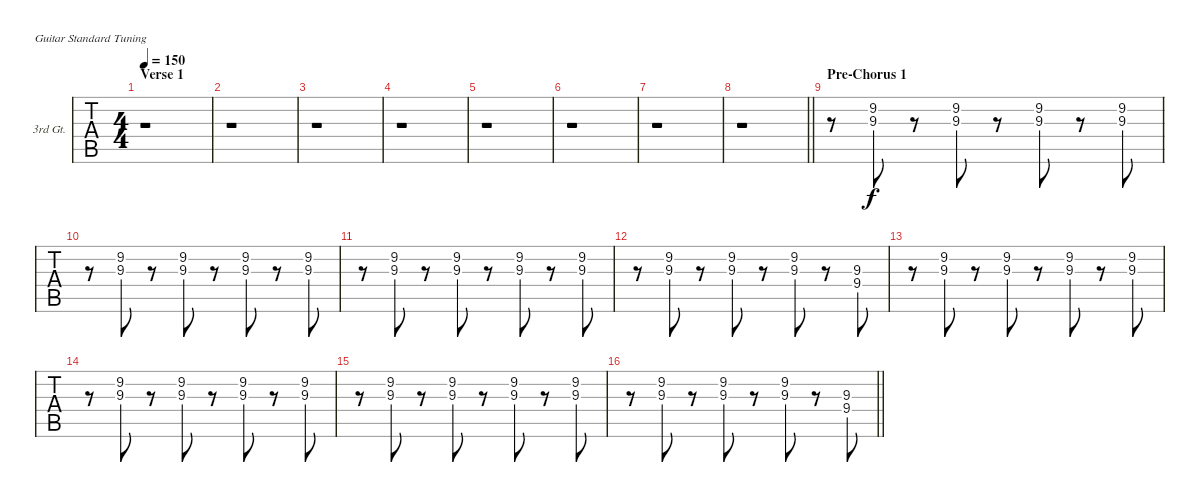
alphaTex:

\bracketExtendMode groupsimilarinstruments
\firstSystemTrackNameOrientation horizontal
\otherSystemsTrackNameOrientation horizontal
\track ("3rd Guitar" "3rd Gt.") {instrument overdrivenguitar}
\staff {tabs}
\tuning (E4 B3 G3 D3 A2 E2)
\ts (4 4)
\section ("" "Verse 1")
\tempo 150
\clef g2
\ks e
r.1{dy f} |
r.1 |
r.1 |
r.1 |
r.1 |
r.1 |
r.1 |
\barLineRight lightlight
r.1 |
\section ("" "Pre-Chorus 1")
r.8 (9.3 9.2).8 r.8 (9.3 9.2).8 r.8 (9.3 9.2).8 r.8 (9.3 9.2).8 |
r.8 (9.3 9.2).8 r.8 (9.3 9.2).8 r.8 (9.3 9.2).8 r.8 (9.3 9.2).8 |
r.8 (9.3 9.2).8 r.8 (9.3 9.2).8 r.8 (9.3 9.2).8 r.8 (9.3 9.2).8 |
r.8 (9.3 9.2).8 r.8 (9.3 9.2).8 r.8 (9.3 9.2).8 r.8 (9.3 9.4).8 |
r.8 (9.3 9.2).8 r.8 (9.3 9.2).8 r.8 (9.3 9.2).8 r.8 (9.3 9.2).8 |
r.8 (9.3 9.2).8 r.8 (9.3 9.2).8 r.8 (9.3 9.2).8 r.8 (9.3 9.2).8 |
r.8 (9.3 9.2).8 r.8 (9.3 9.2).8 r.8 (9.3 9.2).8 r.8 (9.3 9.2).8 |
\barLineRight lightlight
r.8 (9.3 9.2).8 r.8 (9.3 9.2).8 r.8 (9.3 9.2).8 r.8 (9.3 9.4).8
